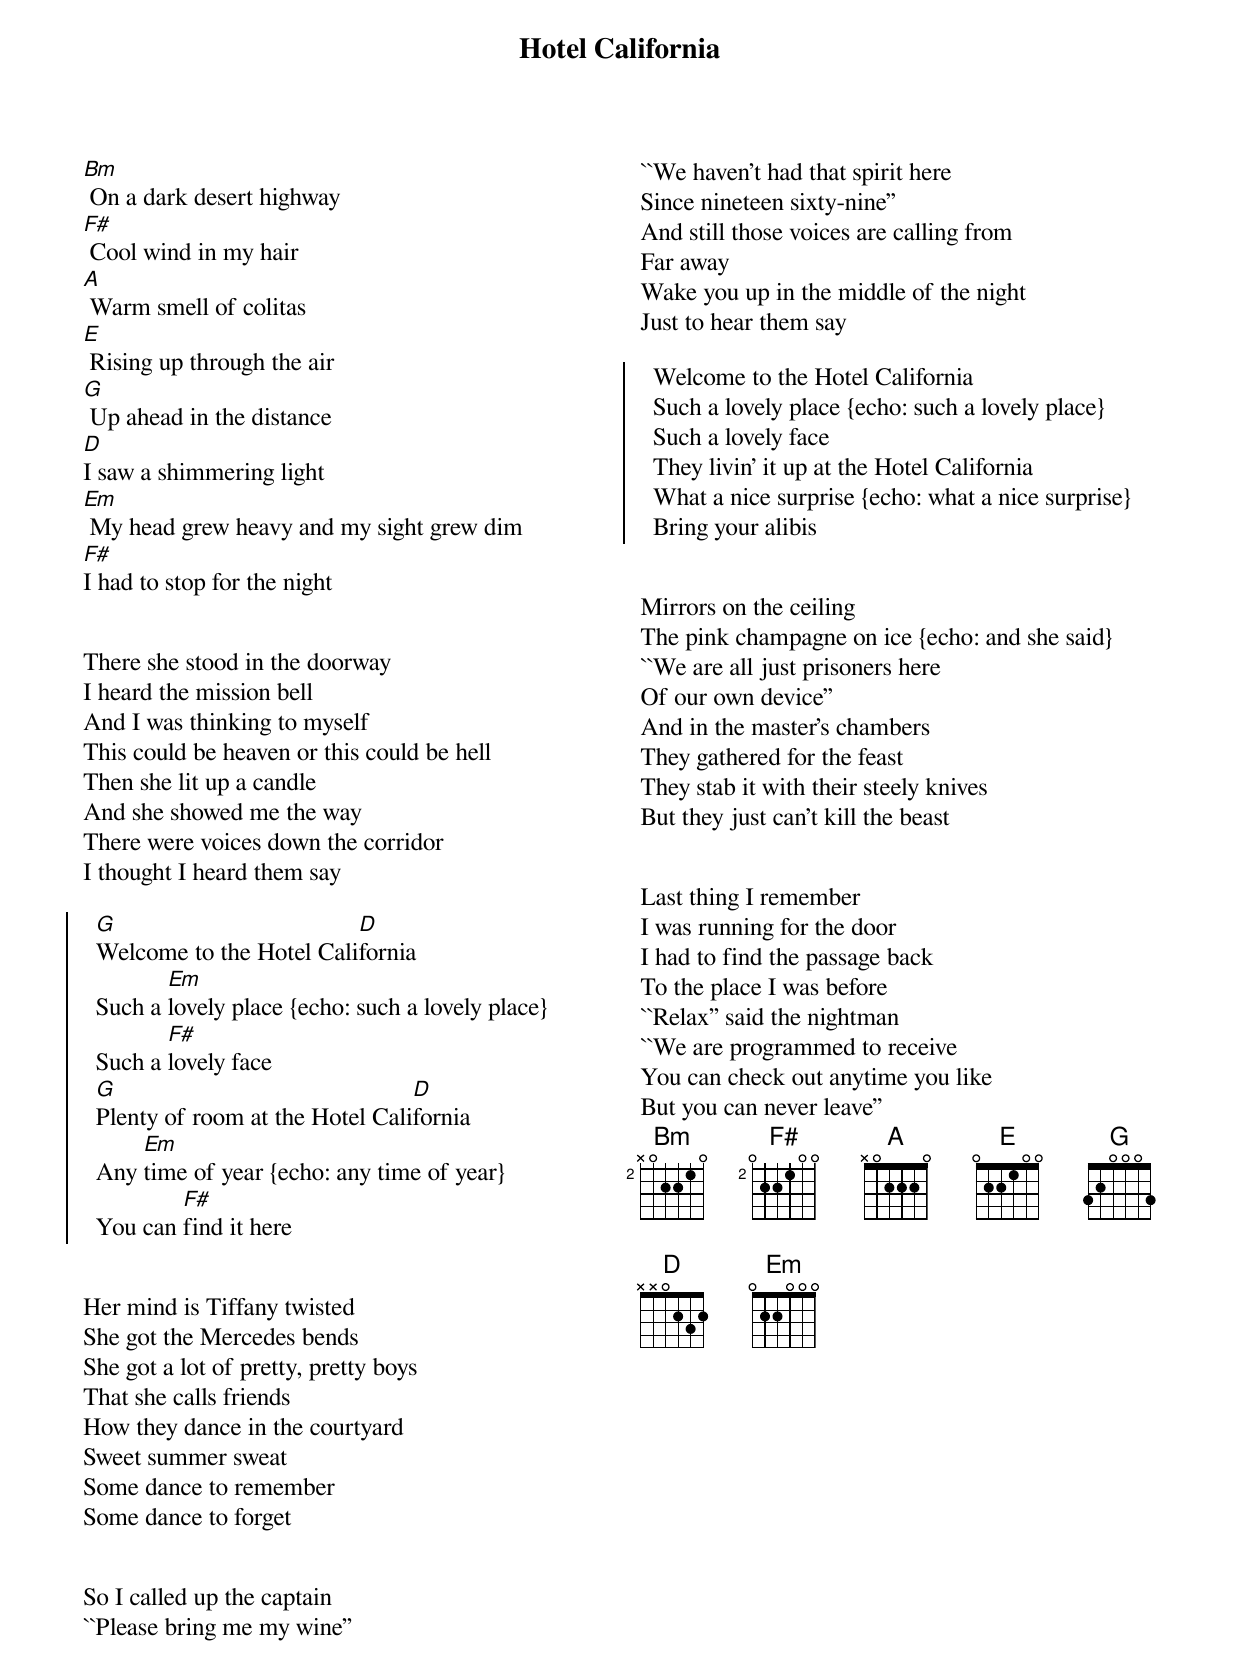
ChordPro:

{title: Hotel California}
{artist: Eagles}
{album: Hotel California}
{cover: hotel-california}
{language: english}
{columns: 2}
{define: Bm base-fret 2 frets X 0 2 2 1 0}
{define: F# base-fret 2 frets 0 2 2 1 0 0}
{define: A frets X 0 2 2 2 0}
{define: E frets 0 2 2 1 0 0}
{define: G frets 3 2 0 0 0 3}
{define: D frets X X 0 2 3 2}

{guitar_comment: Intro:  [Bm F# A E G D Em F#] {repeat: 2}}


[Bm] On a dark desert highway
[F#] Cool wind in my hair
[A] Warm smell of colitas
[E] Rising up through the air
[G] Up ahead in the distance
[D]I saw a shimmering light
[Em] My head grew heavy and my sight grew dim
[F#]I had to stop for the night


There she stood in the doorway
I heard the mission bell
And I was thinking to myself
This could be heaven or this could be hell
Then she lit up a candle
And she showed me the way
There were voices down the corridor
I thought I heard them say

{start_of_chorus}
  [G]Welcome to the Hotel Cali[D]fornia
  Such a [Em]lovely place {echo: such a lovely place}
  Such a [F#]lovely face
  [G]Plenty of room at the Hotel Cali[D]fornia
  Any [Em]time of year {echo: any time of year}
  You can [F#]find it here
{end_of_chorus}


Her mind is Tiffany twisted
She got the Mercedes bends
She got a lot of pretty, pretty boys
That she calls friends
How they dance in the courtyard
Sweet summer sweat
Some dance to remember
Some dance to forget


So I called up the captain
``Please bring me my wine''
``We haven't had that spirit here
Since nineteen sixty-nine''
And still those voices are calling from
Far away
Wake you up in the middle of the night
Just to hear them say

{start_of_chorus}
  Welcome to the Hotel California
  Such a lovely place {echo: such a lovely place}
  Such a lovely face
  They livin' it up at the Hotel California
  What a nice surprise {echo: what a nice surprise}
  Bring your alibis
{end_of_chorus}


Mirrors on the ceiling
The pink champagne on ice {echo: and she said}
``We are all just prisoners here
Of our own device''
And in the master's chambers
They gathered for the feast
They stab it with their steely knives
But they just can't kill the beast


Last thing I remember
I was running for the door
I had to find the passage back
To the place I was before
``Relax'' said the nightman
``We are programmed to receive
You can check out anytime you like
But you can never leave''
